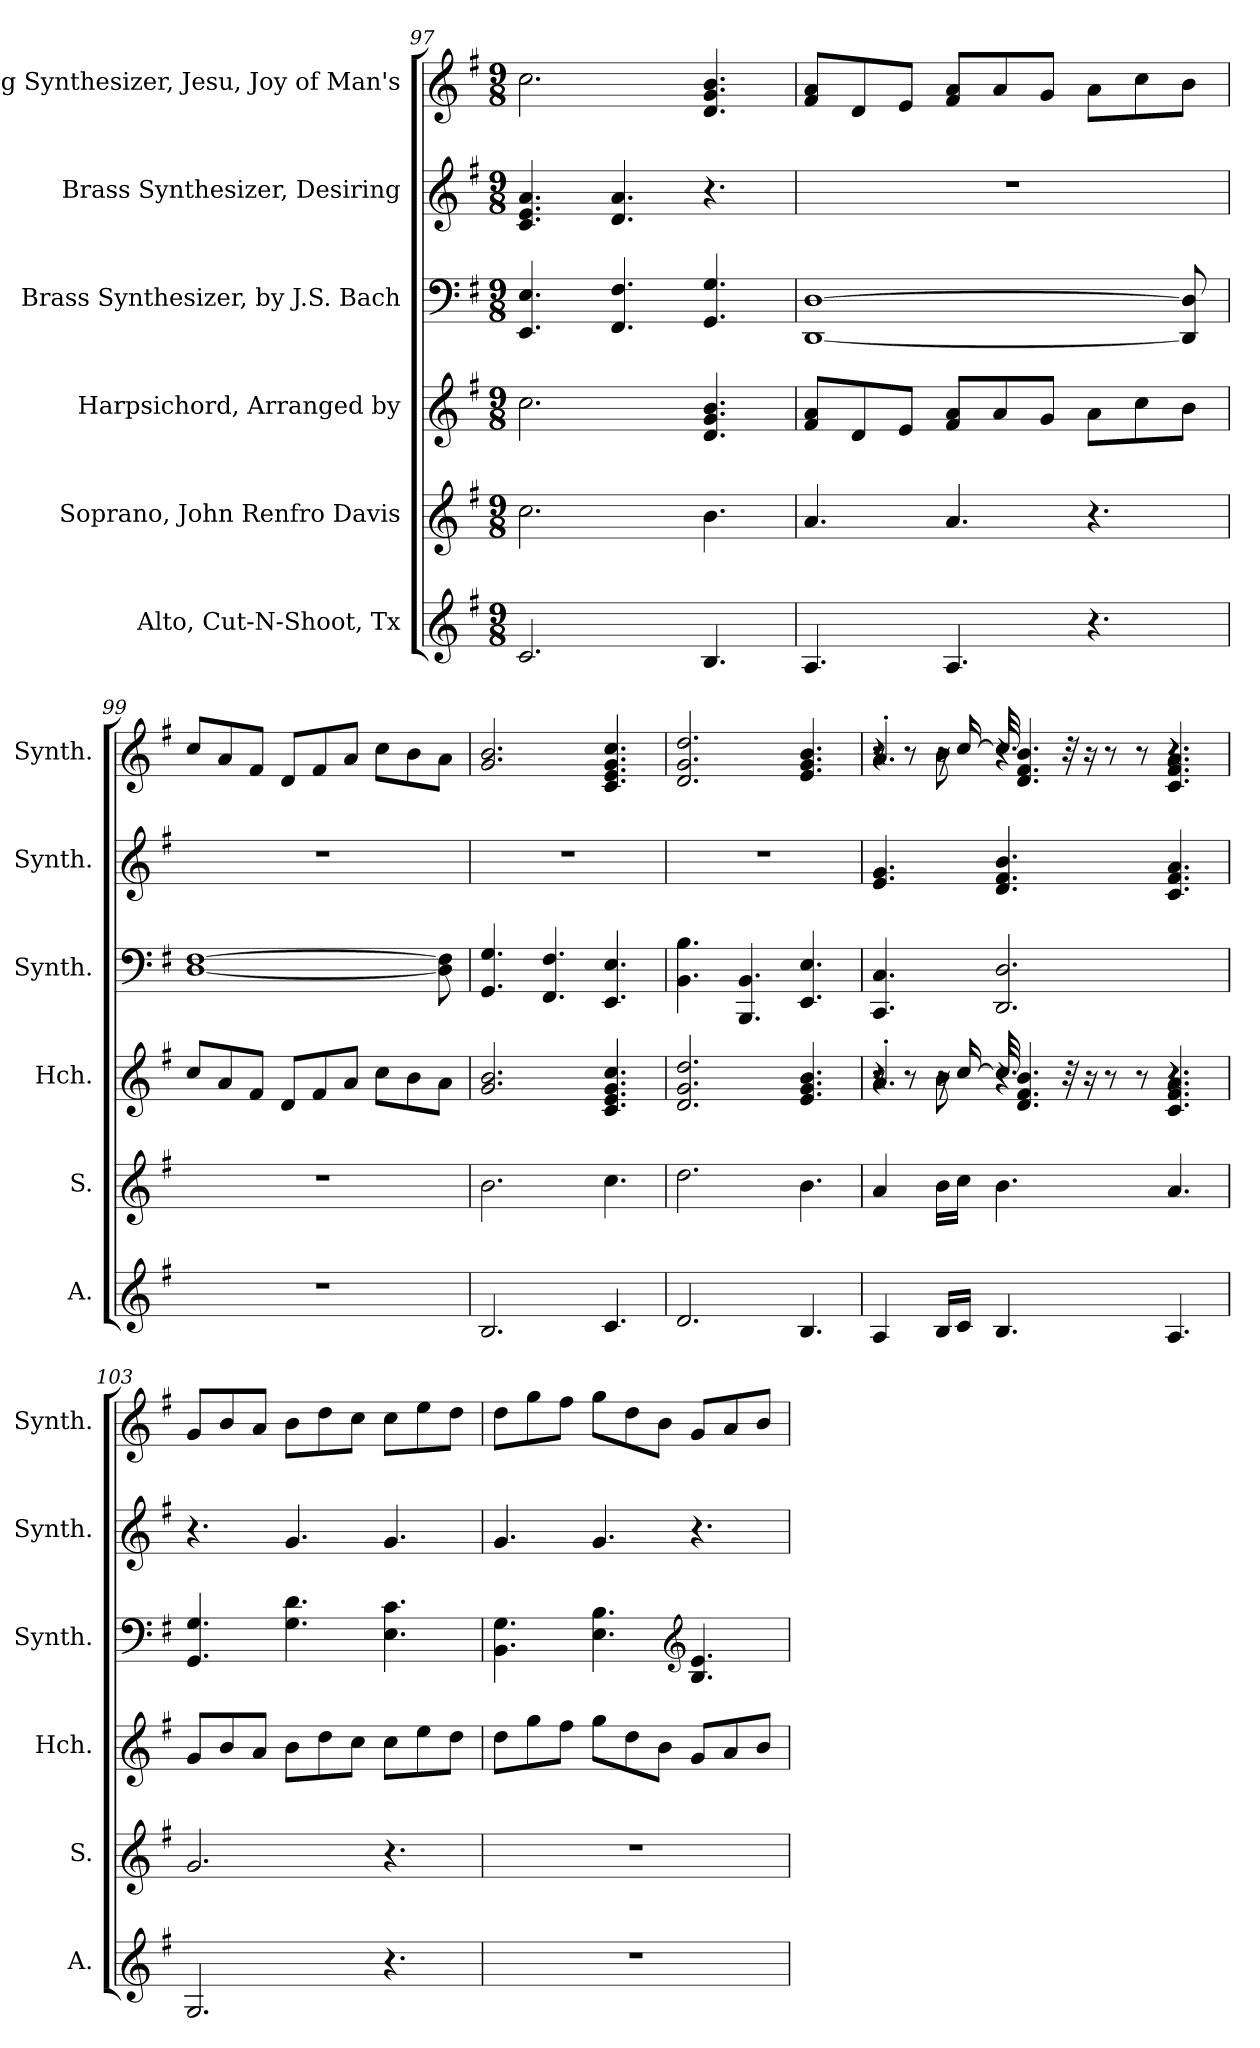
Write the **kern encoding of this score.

**kern	**kern	**kern	**kern	**kern	**kern
*part6	*part5	*part4	*part3	*part2	*part1
*staff6	*staff5	*staff4	*staff3	*staff2	*staff1
*I"Alto, Cut-N-Shoot, Tx	*I"Soprano, John Renfro Davis	*I"Harpsichord, Arranged by	*I"Brass Synthesizer, by J.S. Bach	*I"Brass Synthesizer, Desiring	*I"String Synthesizer, Jesu, Joy of Man's
*I'A.	*I'S.	*I'Hch.	*I'Synth.	*I'Synth.	*I'Synth.
*clefG2	*clefG2	*clefG2	*clefF4	*clefG2	*clefG2
*k[f#]	*k[f#]	*k[f#]	*k[f#]	*k[f#]	*k[f#]
*M9/8	*M9/8	*M9/8	*M9/8	*M9/8	*M9/8
=97	=97	=97	=97	=97	=97
2.c/	2.cc\	2.cc\	4.EE/ 4.E/	4.c/ 4.e/ 4.a/	2.cc\
.	.	.	4.FF#/ 4.F#/	4.d/ 4.a/	.
4.B/	4.b\	4.d/ 4.g/ 4.b/	4.GG/ 4.G/	4.r	4.d/ 4.g/ 4.b/
!!LO:PB:g=z
=98	=98	=98	=98	=98	=98
4.A/	4.a/	8f#/ 8a/L	[1DD [1D	8%9r	8f#/ 8a/L
.	.	8d/	.	.	8d/
.	.	8e/J	.	.	8e/J
4.A/	4.a/	8f#/ 8a/L	.	.	8f#/ 8a/L
.	.	8a/	.	.	8a/
.	.	8g/J	.	.	8g/J
4.r	4.r	8a\L	.	.	8a\L
.	.	8cc\	.	.	8cc\
.	.	8b\J	8DD/] 8D/]	.	8b\J
=99	=99	=99	=99	=99	=99
8%9r	8%9r	8cc/L	[1D [1F#	8%9r	8cc/L
.	.	8a/	.	.	8a/
.	.	8f#/J	.	.	8f#/J
.	.	8d/L	.	.	8d/L
.	.	8f#/	.	.	8f#/
.	.	8a/J	.	.	8a/J
.	.	8cc\L	.	.	8cc\L
.	.	8b\	.	.	8b\
.	.	8a\J	8D\] 8F#\]	.	8a\J
=100	=100	=100	=100	=100	=100
2.B/	2.b\	2.g/ 2.b/	4.GG/ 4.G/	8%9r	2.g/ 2.b/
.	.	.	4.FF#/ 4.F#/	.	.
4.c/	4.cc\	4.c/ 4.e/ 4.g/ 4.cc/	4.EE/ 4.E/	.	4.c/ 4.e/ 4.g/ 4.cc/
=101	=101	=101	=101	=101	=101
2.d/	2.dd\	2.d/ 2.g/ 2.dd/	4.BB\ 4.B\	8%9r	2.d/ 2.g/ 2.dd/
.	.	.	4.BBB/ 4.BB/	.	.
4.B/	4.b\	4.e/ 4.g/ 4.b/	4.EE/ 4.E/	.	4.e/ 4.g/ 4.b/
!!LO:LB:g=z
=102	=102	=102	=102	=102	=102
*	*	*^	*	*	*^
*	*	*	*^	*	*	*	*^
4A/	4a/	8r	4r	4.a'/	4.CC/ 4.C/	4.e/ 4.g/	8r	4r	4.a'/
.	.	8r	.	.	.	.	8r	.	.
16B/LL	16b\LL	16r	8b\	.	.	.	16r	8b\	.
16c/JJ	16cc\JJ	[16cc/	.	.	.	.	[16cc/	.	.
4.B/	4.b\	32cc/]	4.r	4.d/ 4.f#/ 4.b/	2.DD/ 2.D/	4.d/ 4.f#/ 4.b/	32cc/]	4.r	4.d/ 4.f#/ 4.b/
.	.	32r	.	.	.	.	32r	.	.
.	.	16r	.	.	.	.	16r	.	.
.	.	8r	.	.	.	.	8r	.	.
.	.	8r	.	.	.	.	8r	.	.
4.A/	4.a/	4.r	4.r	4.c/ 4.f#/ 4.a/	.	4.c/ 4.f#/ 4.a/	4.r	4.r	4.c/ 4.f#/ 4.a/
*	*	*v	*v	*v	*	*	*v	*v	*v
=103	=103	=103	=103	=103	=103
2.G/	2.g/	8g/L	4.GG/ 4.G/	4.r	8g/L
.	.	8b/	.	.	8b/
.	.	8a/J	.	.	8a/J
.	.	8b\L	4.G\ 4.d\	4.g/	8b\L
.	.	8dd\	.	.	8dd\
.	.	8cc\J	.	.	8cc\J
4.r	4.r	8cc\L	4.E\ 4.c\	4.g/	8cc\L
.	.	8ee\	.	.	8ee\
.	.	8dd\J	.	.	8dd\J
=104	=104	=104	=104	=104	=104
8%9r	8%9r	8dd\L	4.BB\ 4.G\	4.g/	8dd\L
.	.	8gg\	.	.	8gg\
.	.	8ff#\J	.	.	8ff#\J
.	.	8gg\L	4.E\ 4.B\	4.g/	8gg\L
.	.	8dd\	.	.	8dd\
.	.	8b\J	.	.	8b\J
*	*	*	*clefG2	*	*
.	.	8g/L	4.B/ 4.e/	4.r	8g/L
.	.	8a/	.	.	8a/
.	.	8b/J	.	.	8b/J
=	=	=	=	=	=
*-	*-	*-	*-	*-	*-
